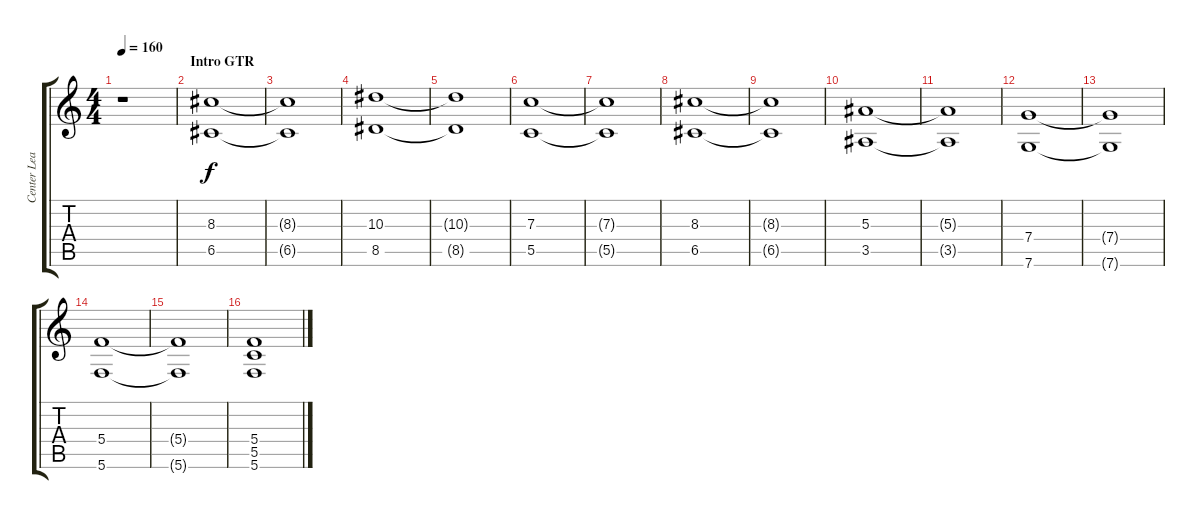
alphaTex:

\track ("Center Lead 1" "Center Lea") {instrument overdrivenguitar}
\staff {score tabs}
\tuning (D4 A3 F3 C3 G2 C2) {hide}
\ts (4 4)
\tempo 160
\clef g2
\ks aminor
r.1{dy f} |
\section ("" "Intro GTR")
(8.3 6.5).1 |
(8.3{t} 6.5{t}).1 |
(10.3 8.5).1 |
(10.3{t} 8.5{t}).1 |
(7.3 5.5).1 |
(7.3{t} 5.5{t}).1 |
(8.3 6.5).1 |
(8.3{t} 6.5{t}).1 |
(5.3 3.5).1 |
(5.3{t} 3.5{t}).1 |
(7.4 7.6).1 |
(7.4{t} 7.6{t}).1 |
(5.4 5.6).1 |
(5.4{t} 5.6{t}).1 |
(5.4 5.5 5.6).1
